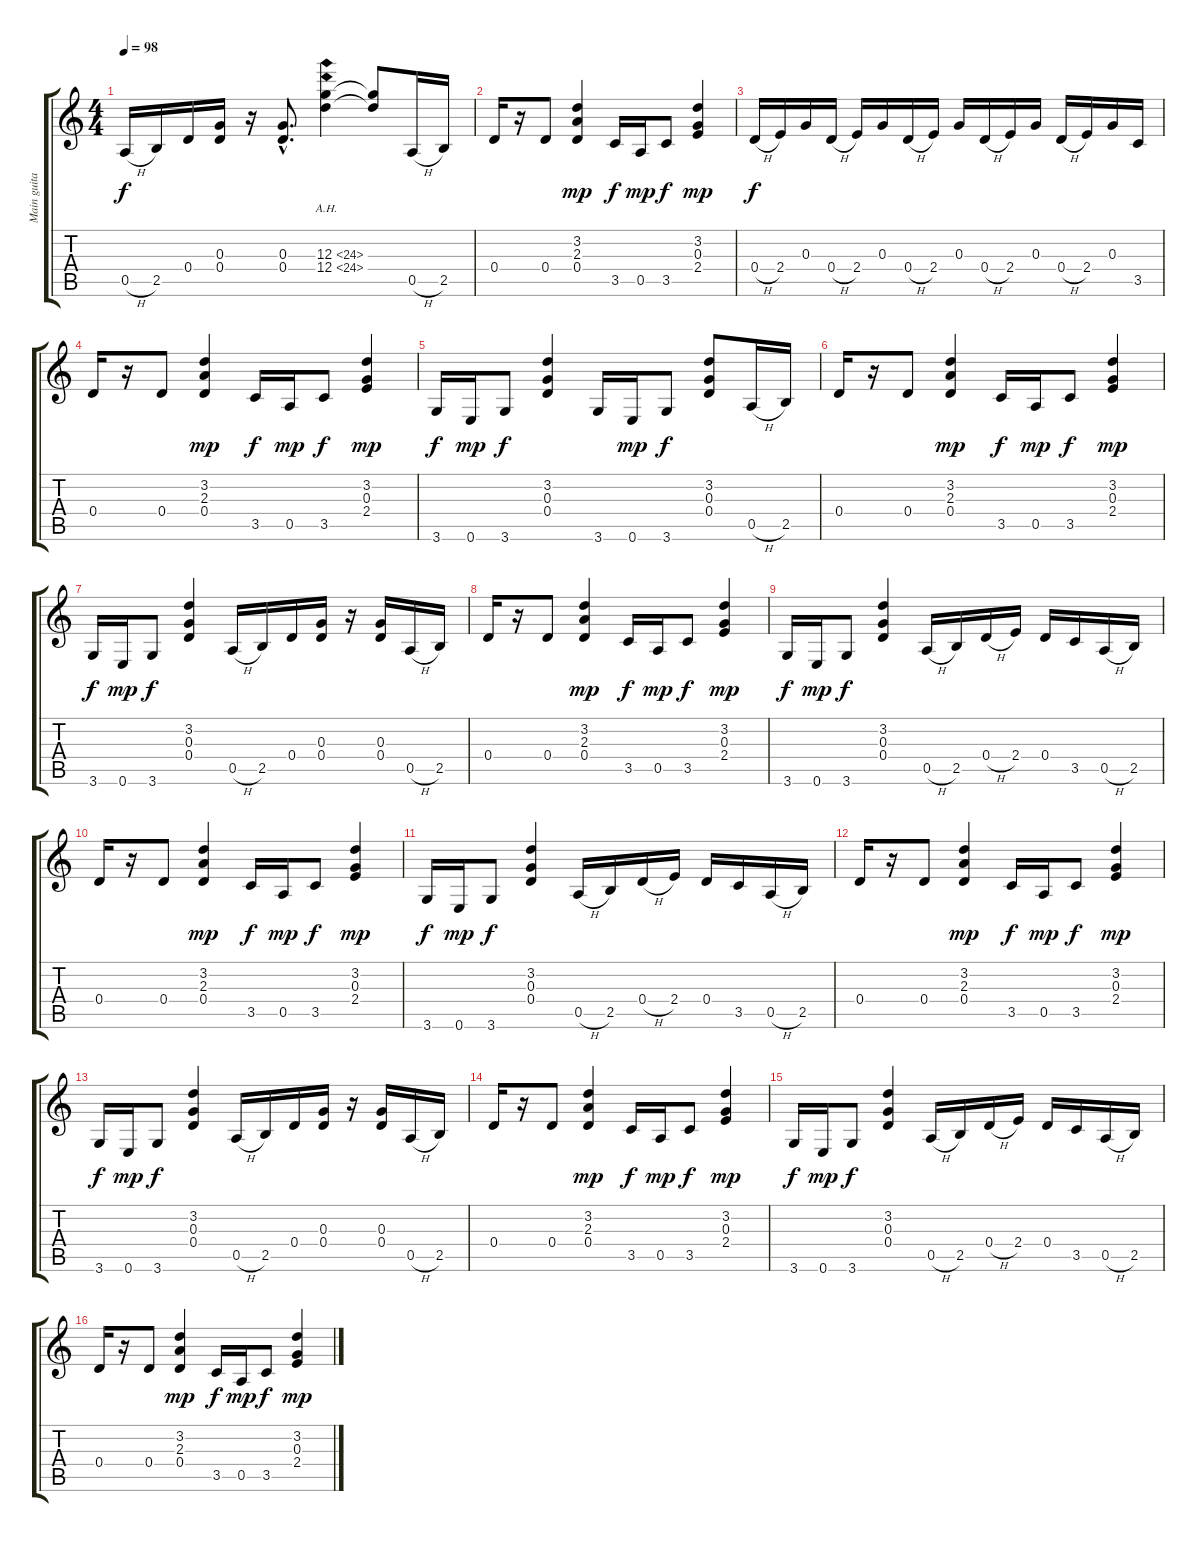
\track ("Main guitar" "Main guita") {instrument overdrivenguitar}
\staff {score tabs}
\tuning (E4 B3 G3 D3 A2 E2) {hide}
\ts (4 4)
\tempo 98
\clef g2
\ks c
0.5{h}.16{dy f} 2.5.16 0.4.16 (0.3 0.4).16 r.16 (0.3{hac} 0.4{hac}).8{d} (12.3{ah 12} 12.4{ah 12}).4 (12.3{t} 12.4{t}).8 0.5{h}.16 2.5.16 |
0.4.16 r.16 0.4.8 (3.2 2.3 0.4).4{dy mp} 3.5.16{dy f} 0.5.16{dy mp} 3.5.8{dy f} (3.2 0.3 2.4).4{dy mp} |
0.4{h}.16{dy f} 2.4.16 0.3.16 0.4{h}.16 2.4.16 0.3.16 0.4{h}.16 2.4.16 0.3.16 0.4{h}.16 2.4.16 0.3.16 0.4{h}.16 2.4.16 0.3.16 3.5.16 |
0.4.16 r.16 0.4.8 (3.2 2.3 0.4).4{dy mp} 3.5.16{dy f} 0.5.16{dy mp} 3.5.8{dy f} (3.2 0.3 2.4).4{dy mp} |
3.6.16{dy f} 0.6.16{dy mp} 3.6.8{dy f} (3.2 0.3 0.4).4 3.6.16 0.6.16{dy mp} 3.6.8{dy f} (3.2 0.3 0.4).8 0.5{h}.16 2.5.16 |
0.4.16 r.16 0.4.8 (3.2 2.3 0.4).4{dy mp} 3.5.16{dy f} 0.5.16{dy mp} 3.5.8{dy f} (3.2 0.3 2.4).4{dy mp} |
3.6.16{dy f} 0.6.16{dy mp} 3.6.8{dy f} (3.2 0.3 0.4).4 0.5{h}.16 2.5.16 0.4.16 (0.3 0.4).16 r.16 (0.3 0.4).16 0.5{h}.16 2.5.16 |
0.4.16 r.16 0.4.8 (3.2 2.3 0.4).4{dy mp} 3.5.16{dy f} 0.5.16{dy mp} 3.5.8{dy f} (3.2 0.3 2.4).4{dy mp} |
3.6.16{dy f} 0.6.16{dy mp} 3.6.8{dy f} (3.2 0.3 0.4).4 0.5{h}.16 2.5.16 0.4{h}.16 2.4.16 0.4.16 3.5.16 0.5{h}.16 2.5.16 |
0.4.16 r.16 0.4.8 (3.2 2.3 0.4).4{dy mp} 3.5.16{dy f} 0.5.16{dy mp} 3.5.8{dy f} (3.2 0.3 2.4).4{dy mp} |
3.6.16{dy f} 0.6.16{dy mp} 3.6.8{dy f} (3.2 0.3 0.4).4 0.5{h}.16 2.5.16 0.4{h}.16 2.4.16 0.4.16 3.5.16 0.5{h}.16 2.5.16 |
0.4.16 r.16 0.4.8 (3.2 2.3 0.4).4{dy mp} 3.5.16{dy f} 0.5.16{dy mp} 3.5.8{dy f} (3.2 0.3 2.4).4{dy mp} |
3.6.16{dy f} 0.6.16{dy mp} 3.6.8{dy f} (3.2 0.3 0.4).4 0.5{h}.16 2.5.16 0.4.16 (0.3 0.4).16 r.16 (0.3 0.4).16 0.5{h}.16 2.5.16 |
0.4.16 r.16 0.4.8 (3.2 2.3 0.4).4{dy mp} 3.5.16{dy f} 0.5.16{dy mp} 3.5.8{dy f} (3.2 0.3 2.4).4{dy mp} |
3.6.16{dy f} 0.6.16{dy mp} 3.6.8{dy f} (3.2 0.3 0.4).4 0.5{h}.16 2.5.16 0.4{h}.16 2.4.16 0.4.16 3.5.16 0.5{h}.16 2.5.16 |
0.4.16 r.16 0.4.8 (3.2 2.3 0.4).4{dy mp} 3.5.16{dy f} 0.5.16{dy mp} 3.5.8{dy f} (3.2 0.3 2.4).4{dy mp}
